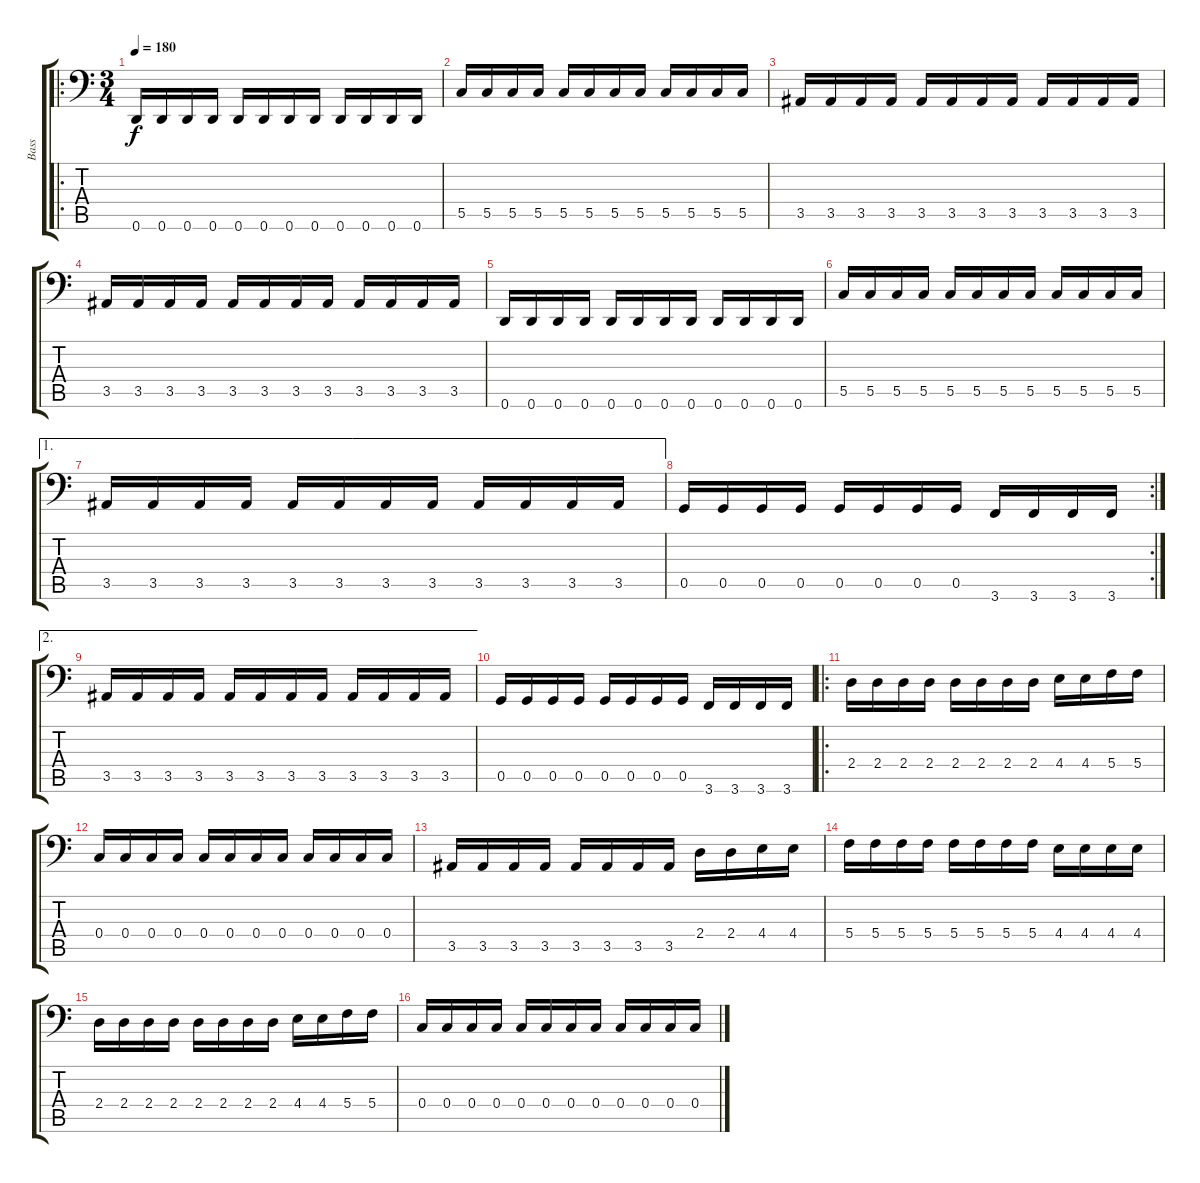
\track ("Bass" "Bass") {instrument electricbassfinger}
\staff {score tabs}
\tuning (D3 A2 F2 C2 G1 D1) {hide}
\ro
\ts (3 4)
\tempo 180
\clef f4
\ks c
0.6.16{dy f} 0.6.16 0.6.16 0.6.16 0.6.16 0.6.16 0.6.16 0.6.16 0.6.16 0.6.16 0.6.16 0.6.16 |
5.5.16 5.5.16 5.5.16 5.5.16 5.5.16 5.5.16 5.5.16 5.5.16 5.5.16 5.5.16 5.5.16 5.5.16 |
3.5.16 3.5.16 3.5.16 3.5.16 3.5.16 3.5.16 3.5.16 3.5.16 3.5.16 3.5.16 3.5.16 3.5.16 |
3.5.16 3.5.16 3.5.16 3.5.16 3.5.16 3.5.16 3.5.16 3.5.16 3.5.16 3.5.16 3.5.16 3.5.16 |
0.6.16 0.6.16 0.6.16 0.6.16 0.6.16 0.6.16 0.6.16 0.6.16 0.6.16 0.6.16 0.6.16 0.6.16 |
5.5.16 5.5.16 5.5.16 5.5.16 5.5.16 5.5.16 5.5.16 5.5.16 5.5.16 5.5.16 5.5.16 5.5.16 |
\ae 1
3.5.16 3.5.16 3.5.16 3.5.16 3.5.16 3.5.16 3.5.16 3.5.16 3.5.16 3.5.16 3.5.16 3.5.16 |
\rc 2
0.5.16 0.5.16 0.5.16 0.5.16 0.5.16 0.5.16 0.5.16 0.5.16 3.6.16 3.6.16 3.6.16 3.6.16 |
\ae 2
3.5.16 3.5.16 3.5.16 3.5.16 3.5.16 3.5.16 3.5.16 3.5.16 3.5.16 3.5.16 3.5.16 3.5.16 |
0.5.16 0.5.16 0.5.16 0.5.16 0.5.16 0.5.16 0.5.16 0.5.16 3.6.16 3.6.16 3.6.16 3.6.16 |
\ro
2.4.16 2.4.16 2.4.16 2.4.16 2.4.16 2.4.16 2.4.16 2.4.16 4.4.16 4.4.16 5.4.16 5.4.16 |
0.4.16 0.4.16 0.4.16 0.4.16 0.4.16 0.4.16 0.4.16 0.4.16 0.4.16 0.4.16 0.4.16 0.4.16 |
3.5.16 3.5.16 3.5.16 3.5.16 3.5.16 3.5.16 3.5.16 3.5.16 2.4.16 2.4.16 4.4.16 4.4.16 |
5.4.16 5.4.16 5.4.16 5.4.16 5.4.16 5.4.16 5.4.16 5.4.16 4.4.16 4.4.16 4.4.16 4.4.16 |
2.4.16 2.4.16 2.4.16 2.4.16 2.4.16 2.4.16 2.4.16 2.4.16 4.4.16 4.4.16 5.4.16 5.4.16 |
0.4.16 0.4.16 0.4.16 0.4.16 0.4.16 0.4.16 0.4.16 0.4.16 0.4.16 0.4.16 0.4.16 0.4.16
